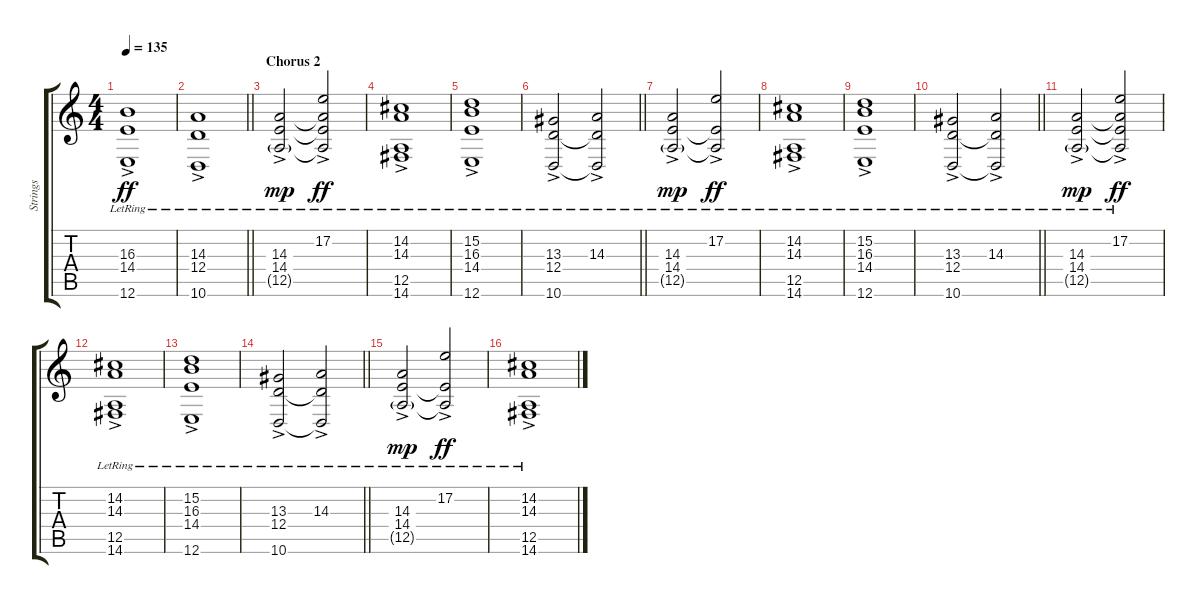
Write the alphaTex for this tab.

\track ("Strings" "Strings") {instrument stringensemble1}
\staff {score tabs}
\tuning (E4 B3 G3 D3 A2 E2) {hide}
\ts (4 4)
\tempo 135
\clef g2
\ks c
(16.3{ac lr} 14.4{lr} 12.6{lr}).1{dy ff} |
\barLineRight lightlight
(14.3{ac lr} 12.4{lr} 10.6{lr}).1 |
\section ("" "Chorus 2")
(14.3{ac lr} 14.4{lr} 12.5{g lr}).2{dy mp volume 11} (17.2{ac lr} 14.3{t} 14.4{t} 12.5{t}).2{dy ff} |
(14.2{lr} 14.3{ac lr} 12.5{lr} 14.6{lr}).1 |
(15.2{lr} 16.3{ac lr} 14.4{lr} 12.6{lr}).1 |
\barLineRight lightlight
(13.3{ac lr} 12.4{lr} 10.6{lr}).2 (14.3{ac lr} 12.4{t} 10.6{t}).2 |
(14.3{ac lr} 14.4{lr} 12.5{g lr}).2{dy mp} (17.2{ac lr} 14.4{t} 12.5{t}).2{dy ff} |
(14.2{lr} 14.3{ac lr} 12.5{lr} 14.6{lr}).1 |
(15.2{lr} 16.3{ac lr} 14.4{lr} 12.6{lr}).1 |
\barLineRight lightlight
(13.3{ac lr} 12.4{lr} 10.6{lr}).2 (14.3{ac lr} 12.4{t} 10.6{t}).2 |
(14.3{ac lr} 14.4{lr} 12.5{g lr}).2{dy mp} (17.2{ac lr} 14.3{t} 14.4{t} 12.5{t}).2{dy ff} |
(14.2{lr} 14.3{ac lr} 12.5{lr} 14.6{lr}).1 |
(15.2{lr} 16.3{ac lr} 14.4{lr} 12.6{lr}).1 |
\barLineRight lightlight
(13.3{ac lr} 12.4{lr} 10.6{lr}).2 (14.3{ac lr} 12.4{t} 10.6{t}).2 |
(14.3{ac lr} 14.4{lr} 12.5{g lr}).2{dy mp} (17.2{ac lr} 14.4{t} 12.5{t}).2{dy ff} |
(14.2{lr} 14.3{ac lr} 12.5{lr} 14.6{lr}).1
